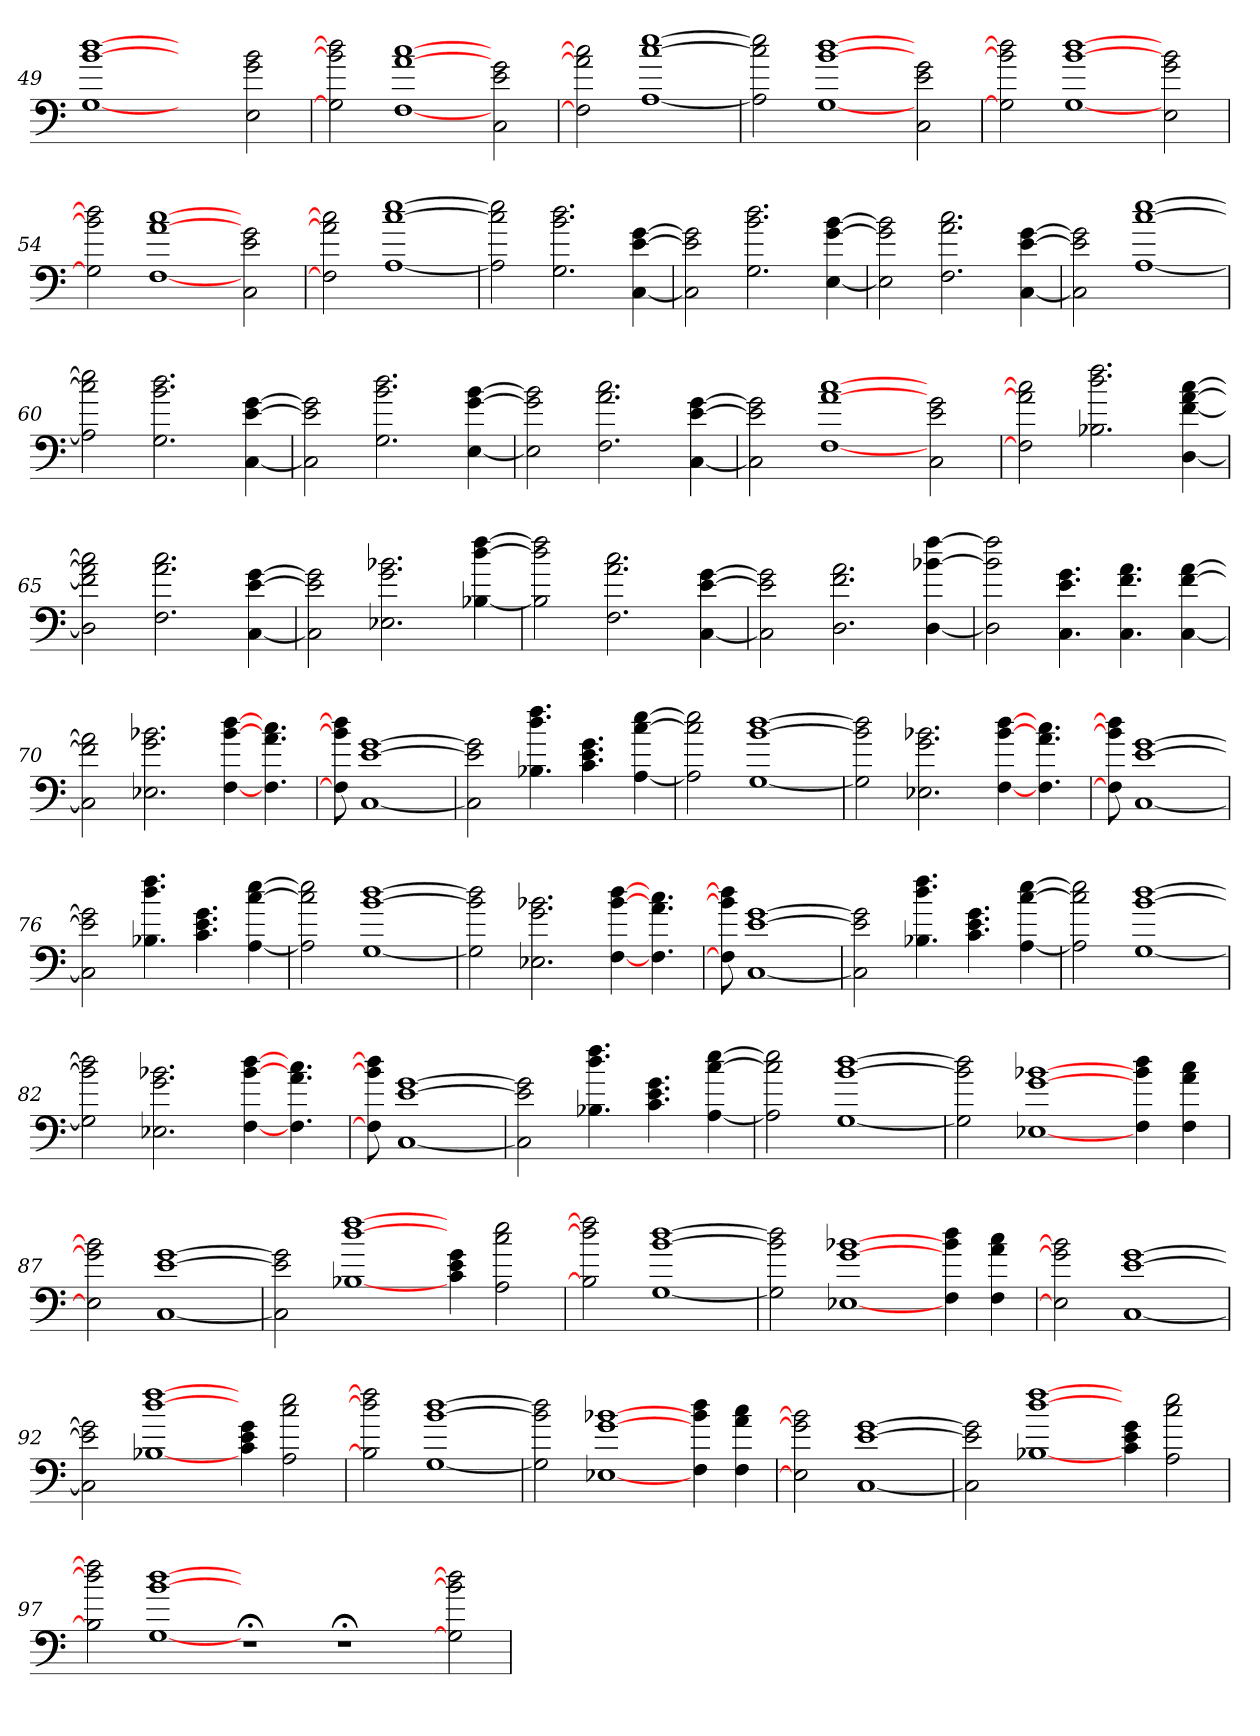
**kern
*part1
*staff1
=49
[1G [1b [1dd
2ryy
2E 2g 2b
=50
2G] 2b] 2dd]
[1F [1a [1cc
2C 2e 2g
=51
2F] 2a] 2cc]
[1A [1cc [1ee
=52
2A] 2cc] 2ee]
[1G [1b [1dd
2C 2e 2g
=53
2G] 2b] 2dd]
[1G [1b [1dd
2E 2g 2b
=54
2G] 2b] 2dd]
[1F [1a [1cc
2C 2e 2g
=55
2F] 2a] 2cc]
[1A [1cc [1ee
=56
2A] 2cc] 2ee]
2.G 2.b 2.dd
[4C [4e [4g
=57
2C] 2e] 2g]
2.G 2.b 2.dd
[4E [4g [4b
=58
2E] 2g] 2b]
2.F 2.a 2.cc
[4C [4e [4g
=59
2C] 2e] 2g]
[1A [1cc [1ee
=60
2A] 2cc] 2ee]
2.G 2.b 2.dd
[4C [4e [4g
=61
2C] 2e] 2g]
2.G 2.b 2.dd
[4E [4g [4b
=62
2E] 2g] 2b]
2.F 2.a 2.cc
[4C [4e [4g
=63
2C] 2e] 2g]
[1F [1a [1cc
2C 2e 2g
=64
2F] 2a] 2cc]
2.B-X 2.dd 2.ff
[4D [4f [4a [4cc
=65
2D] 2f] 2a] 2cc]
2.F 2.a 2.cc
[4C [4e [4g
=66
2C] 2e] 2g]
2.E-X 2.g 2.b-X
[4B-X [4dd [4ff
=67
2B-] 2dd] 2ff]
2.F 2.a 2.cc
[4C [4e [4g
=68
2C] 2e] 2g]
2.D 2.f 2.a
[4D [4b-X [4ff
=69
2D] 2b-] 2ff]
4.C 4.e 4.g
4.C 4.f 4.a
[4C [4f [4a
=70
2C] 2f] 2a]
2.E-X 2.g 2.b-X
[4F [4b- [4dd
4.F 4.a 4.cc
=71
8F] 8b-] 8dd]
[1C [1e [1g
=72
2C] 2e] 2g]
4.B-X 4.dd 4.ff
4.c 4.e 4.g
[4A [4cc [4ee
=73
2A] 2cc] 2ee]
[1G [1b [1dd
=74
2G] 2b] 2dd]
2.E-X 2.g 2.b-X
[4F [4b- [4dd
4.F 4.a 4.cc
=75
8F] 8b-] 8dd]
[1C [1e [1g
=76
2C] 2e] 2g]
4.B-X 4.dd 4.ff
4.c 4.e 4.g
[4A [4cc [4ee
=77
2A] 2cc] 2ee]
[1G [1b [1dd
=78
2G] 2b] 2dd]
2.E-X 2.g 2.b-X
[4F [4b- [4dd
4.F 4.a 4.cc
=79
8F] 8b-] 8dd]
[1C [1e [1g
=80
2C] 2e] 2g]
4.B-X 4.dd 4.ff
4.c 4.e 4.g
[4A [4cc [4ee
=81
2A] 2cc] 2ee]
[1G [1b [1dd
=82
2G] 2b] 2dd]
2.E-X 2.g 2.b-X
[4F [4b- [4dd
4.F 4.a 4.cc
=83
8F] 8b-] 8dd]
[1C [1e [1g
=84
2C] 2e] 2g]
4.B-X 4.dd 4.ff
4.c 4.e 4.g
[4A [4cc [4ee
=85
2A] 2cc] 2ee]
[1G [1b [1dd
=86
2G] 2b] 2dd]
[1E-X [1g [1b-X
4F 4b- 4dd
4F 4a 4cc
=87
2E-] 2g] 2b-]
[1C [1e [1g
=88
2C] 2e] 2g]
[1B-X [1dd [1ff
4c 4e 4g
2A 2cc 2ee
=89
2B-] 2dd] 2ff]
[1G [1b [1dd
=90
2G] 2b] 2dd]
[1E-X [1g [1b-X
4F 4b- 4dd
4F 4a 4cc
=91
2E-] 2g] 2b-]
[1C [1e [1g
=92
2C] 2e] 2g]
[1B-X [1dd [1ff
4c 4e 4g
2A 2cc 2ee
=93
2B-] 2dd] 2ff]
[1G [1b [1dd
=94
2G] 2b] 2dd]
[1E-X [1g [1b-X
4F 4b- 4dd
4F 4a 4cc
=95
2E-] 2g] 2b-]
[1C [1e [1g
=96
2C] 2e] 2g]
[1B-X [1dd [1ff
4c 4e 4g
2A 2cc 2ee
=97
2B-] 2dd] 2ff]
[1G [1b [1dd
1r;<
1r;<
=98-
2G] 2b] 2dd]
=
*-
